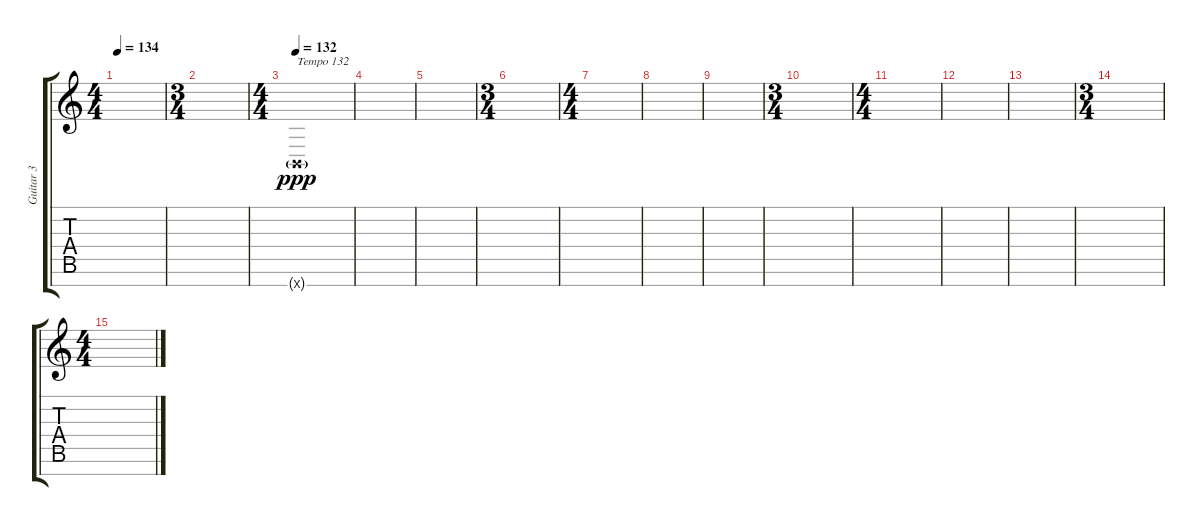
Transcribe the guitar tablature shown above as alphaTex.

\track ("Guitar 3" "Guitar 3") {instrument distortionguitar}
\staff {score tabs}
\tuning (E4 B3 G3 D3 A2 E2 B1) {hide}
\ts (4 4)
\tempo 134
\clef g2
\ks c
|
\ts (3 4)
|
\ts (4 4)
\tempo 132
0.7{g x}.1{txt "Tempo 132" dy ppp} |
|
|
\ts (3 4)
|
\ts (4 4)
|
|
|
\ts (3 4)
|
\ts (4 4)
|
|
|
\ts (3 4)
|
\ts (4 4)
